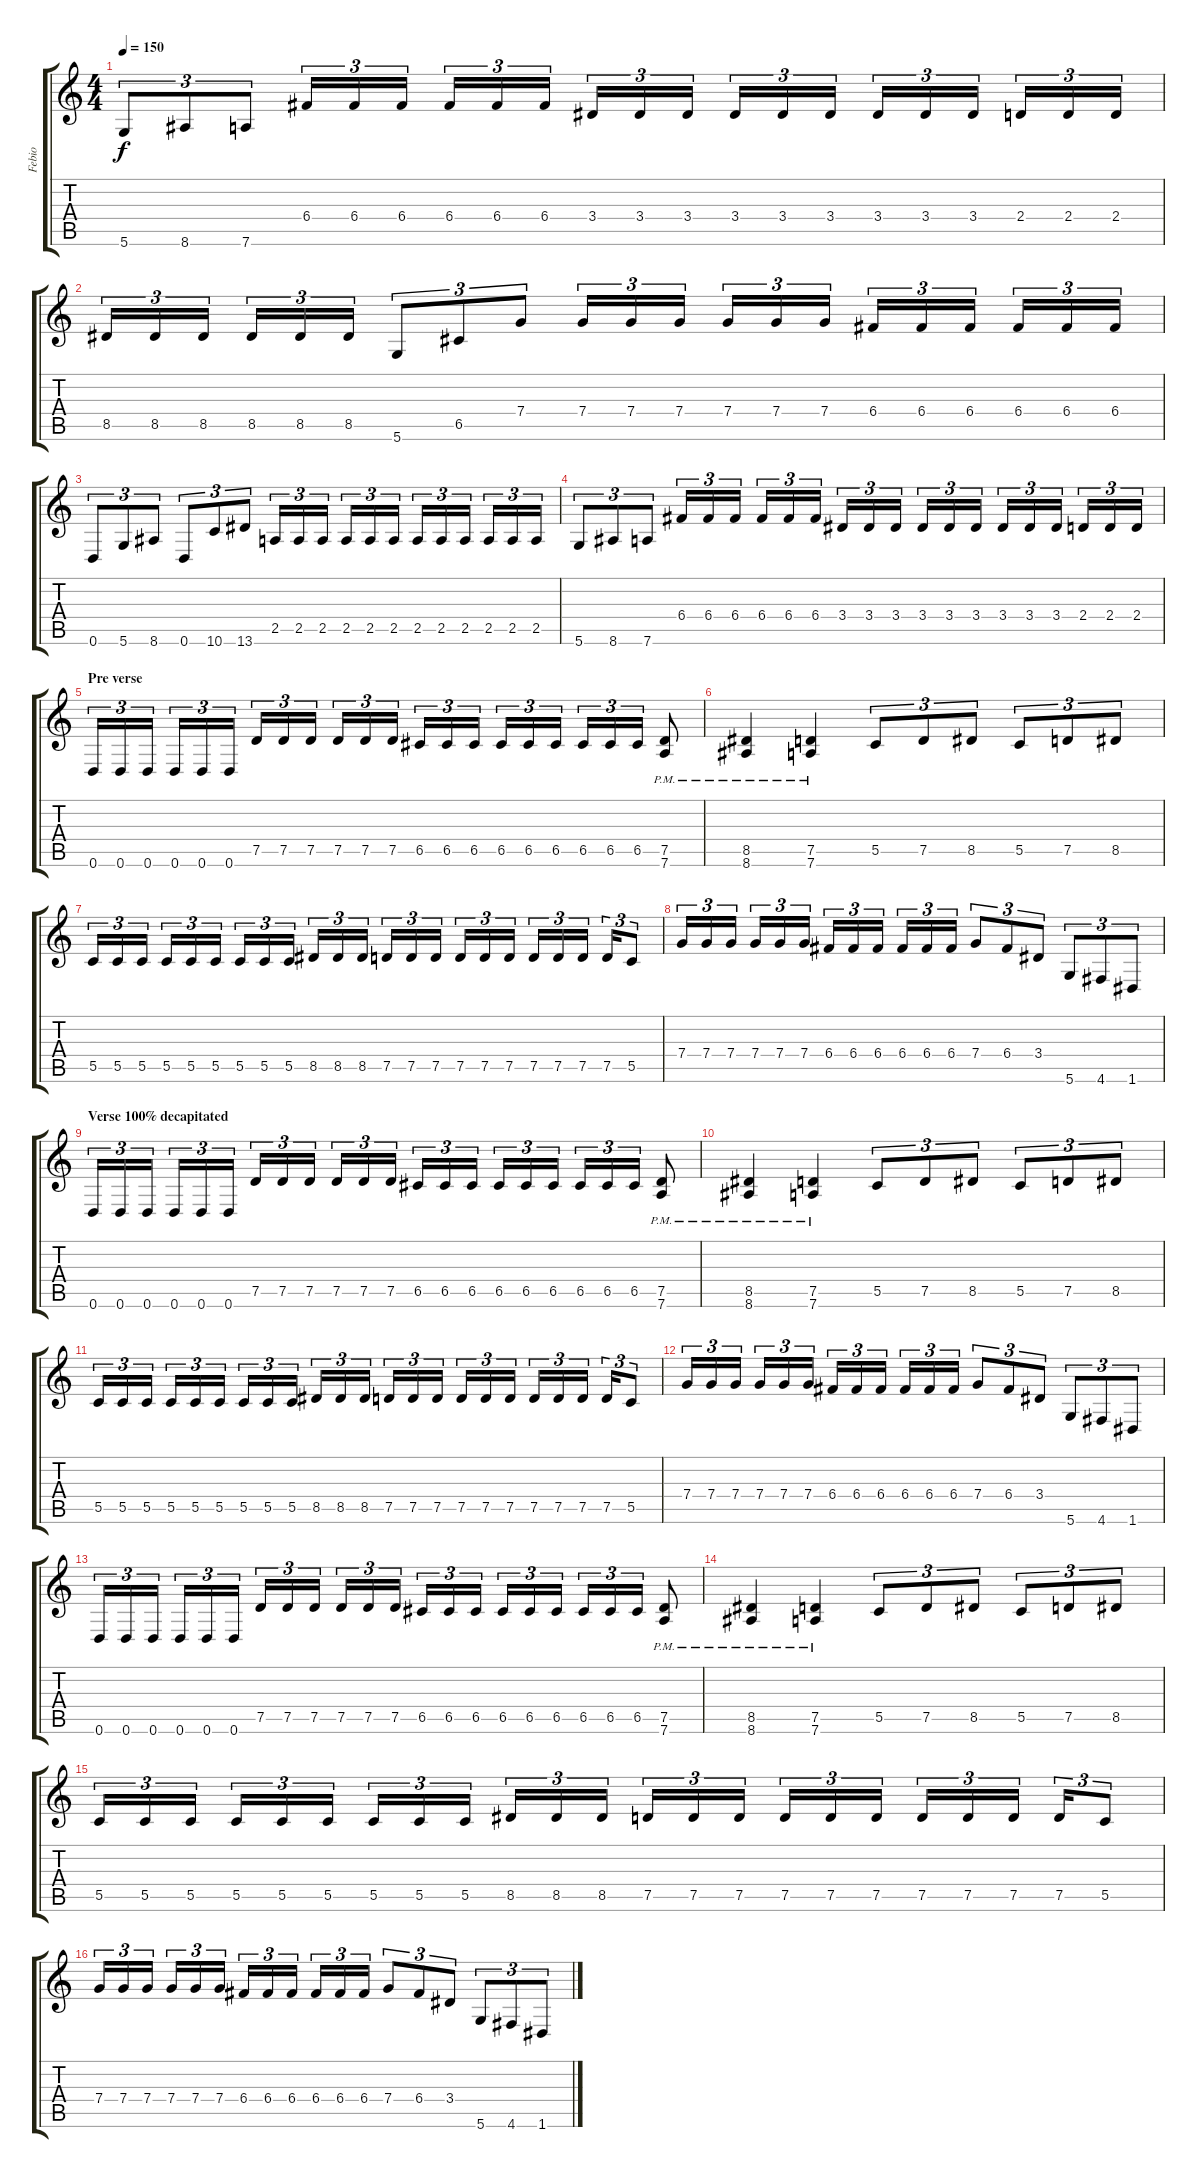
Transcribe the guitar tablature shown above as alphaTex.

\track ("Febio" "Febio") {instrument distortionguitar}
\staff {score tabs}
\tuning (D4 A3 F3 C3 G2 D2) {hide}
\ts (4 4)
\tempo 150
\clef g2
\ks c
5.6.8{tu (3 2) dy f} 8.6.8{tu (3 2)} 7.6.8{tu (3 2)} 6.4.16{tu (3 2)} 6.4.16{tu (3 2)} 6.4.16{tu (3 2) beam splitsecondary} 6.4.16{tu (3 2)} 6.4.16{tu (3 2)} 6.4.16{tu (3 2)} 3.4.16{tu (3 2)} 3.4.16{tu (3 2)} 3.4.16{tu (3 2) beam splitsecondary} 3.4.16{tu (3 2)} 3.4.16{tu (3 2)} 3.4.16{tu (3 2)} 3.4.16{tu (3 2)} 3.4.16{tu (3 2)} 3.4.16{tu (3 2) beam splitsecondary} 2.4.16{tu (3 2)} 2.4.16{tu (3 2)} 2.4.16{tu (3 2)} |
8.5.16{tu (3 2)} 8.5.16{tu (3 2)} 8.5.16{tu (3 2) beam splitsecondary} 8.5.16{tu (3 2)} 8.5.16{tu (3 2)} 8.5.16{tu (3 2)} 5.6.8{tu (3 2)} 6.5.8{tu (3 2)} 7.4.8{tu (3 2)} 7.4.16{tu (3 2)} 7.4.16{tu (3 2)} 7.4.16{tu (3 2) beam splitsecondary} 7.4.16{tu (3 2)} 7.4.16{tu (3 2)} 7.4.16{tu (3 2)} 6.4.16{tu (3 2)} 6.4.16{tu (3 2)} 6.4.16{tu (3 2) beam splitsecondary} 6.4.16{tu (3 2)} 6.4.16{tu (3 2)} 6.4.16{tu (3 2)} |
0.6.8{tu (3 2)} 5.6.8{tu (3 2)} 8.6.8{tu (3 2)} 0.6.8{tu (3 2)} 10.6.8{tu (3 2)} 13.6.8{tu (3 2)} 2.5.16{tu (3 2)} 2.5.16{tu (3 2)} 2.5.16{tu (3 2) beam splitsecondary} 2.5.16{tu (3 2)} 2.5.16{tu (3 2)} 2.5.16{tu (3 2)} 2.5.16{tu (3 2)} 2.5.16{tu (3 2)} 2.5.16{tu (3 2) beam splitsecondary} 2.5.16{tu (3 2)} 2.5.16{tu (3 2)} 2.5.16{tu (3 2)} |
5.6.8{tu (3 2)} 8.6.8{tu (3 2)} 7.6.8{tu (3 2)} 6.4.16{tu (3 2)} 6.4.16{tu (3 2)} 6.4.16{tu (3 2) beam splitsecondary} 6.4.16{tu (3 2)} 6.4.16{tu (3 2)} 6.4.16{tu (3 2)} 3.4.16{tu (3 2)} 3.4.16{tu (3 2)} 3.4.16{tu (3 2) beam splitsecondary} 3.4.16{tu (3 2)} 3.4.16{tu (3 2)} 3.4.16{tu (3 2)} 3.4.16{tu (3 2)} 3.4.16{tu (3 2)} 3.4.16{tu (3 2) beam splitsecondary} 2.4.16{tu (3 2)} 2.4.16{tu (3 2)} 2.4.16{tu (3 2)} |
\section ("" "Pre verse")
0.6.16{tu (3 2)} 0.6.16{tu (3 2)} 0.6.16{tu (3 2) beam splitsecondary} 0.6.16{tu (3 2)} 0.6.16{tu (3 2)} 0.6.16{tu (3 2)} 7.5.16{tu (3 2)} 7.5.16{tu (3 2)} 7.5.16{tu (3 2) beam splitsecondary} 7.5.16{tu (3 2)} 7.5.16{tu (3 2)} 7.5.16{tu (3 2)} 6.5.16{tu (3 2)} 6.5.16{tu (3 2)} 6.5.16{tu (3 2) beam splitsecondary} 6.5.16{tu (3 2)} 6.5.16{tu (3 2)} 6.5.16{tu (3 2)} 6.5.16{tu (3 2)} 6.5.16{tu (3 2)} 6.5.16{tu (3 2)} (7.5{pm} 7.6{pm}).8 |
(8.5{pm} 8.6{pm}).4 (7.5{pm} 7.6{pm}).4 5.5.8{tu (3 2)} 7.5.8{tu (3 2)} 8.5.8{tu (3 2)} 5.5.8{tu (3 2)} 7.5.8{tu (3 2)} 8.5.8{tu (3 2)} |
5.5.16{tu (3 2)} 5.5.16{tu (3 2)} 5.5.16{tu (3 2) beam splitsecondary} 5.5.16{tu (3 2)} 5.5.16{tu (3 2)} 5.5.16{tu (3 2)} 5.5.16{tu (3 2)} 5.5.16{tu (3 2)} 5.5.16{tu (3 2) beam splitsecondary} 8.5.16{tu (3 2)} 8.5.16{tu (3 2)} 8.5.16{tu (3 2)} 7.5.16{tu (3 2)} 7.5.16{tu (3 2)} 7.5.16{tu (3 2) beam splitsecondary} 7.5.16{tu (3 2)} 7.5.16{tu (3 2)} 7.5.16{tu (3 2)} 7.5.16{tu (3 2)} 7.5.16{tu (3 2)} 7.5.16{tu (3 2) beam splitsecondary} 7.5.16{tu (3 2)} 5.5.8{tu (3 2)} |
7.4.16{tu (3 2)} 7.4.16{tu (3 2)} 7.4.16{tu (3 2) beam splitsecondary} 7.4.16{tu (3 2)} 7.4.16{tu (3 2)} 7.4.16{tu (3 2)} 6.4.16{tu (3 2)} 6.4.16{tu (3 2)} 6.4.16{tu (3 2) beam splitsecondary} 6.4.16{tu (3 2)} 6.4.16{tu (3 2)} 6.4.16{tu (3 2)} 7.4.8{tu (3 2)} 6.4.8{tu (3 2)} 3.4.8{tu (3 2)} 5.6.8{tu (3 2)} 4.6.8{tu (3 2)} 1.6.8{tu (3 2)} |
\section ("" "Verse 100% decapitated")
0.6.16{tu (3 2)} 0.6.16{tu (3 2)} 0.6.16{tu (3 2) beam splitsecondary} 0.6.16{tu (3 2)} 0.6.16{tu (3 2)} 0.6.16{tu (3 2)} 7.5.16{tu (3 2)} 7.5.16{tu (3 2)} 7.5.16{tu (3 2) beam splitsecondary} 7.5.16{tu (3 2)} 7.5.16{tu (3 2)} 7.5.16{tu (3 2)} 6.5.16{tu (3 2)} 6.5.16{tu (3 2)} 6.5.16{tu (3 2) beam splitsecondary} 6.5.16{tu (3 2)} 6.5.16{tu (3 2)} 6.5.16{tu (3 2)} 6.5.16{tu (3 2)} 6.5.16{tu (3 2)} 6.5.16{tu (3 2)} (7.5{pm} 7.6{pm}).8 |
(8.5{pm} 8.6{pm}).4 (7.5{pm} 7.6{pm}).4 5.5.8{tu (3 2)} 7.5.8{tu (3 2)} 8.5.8{tu (3 2)} 5.5.8{tu (3 2)} 7.5.8{tu (3 2)} 8.5.8{tu (3 2)} |
5.5.16{tu (3 2)} 5.5.16{tu (3 2)} 5.5.16{tu (3 2) beam splitsecondary} 5.5.16{tu (3 2)} 5.5.16{tu (3 2)} 5.5.16{tu (3 2)} 5.5.16{tu (3 2)} 5.5.16{tu (3 2)} 5.5.16{tu (3 2) beam splitsecondary} 8.5.16{tu (3 2)} 8.5.16{tu (3 2)} 8.5.16{tu (3 2)} 7.5.16{tu (3 2)} 7.5.16{tu (3 2)} 7.5.16{tu (3 2) beam splitsecondary} 7.5.16{tu (3 2)} 7.5.16{tu (3 2)} 7.5.16{tu (3 2)} 7.5.16{tu (3 2)} 7.5.16{tu (3 2)} 7.5.16{tu (3 2) beam splitsecondary} 7.5.16{tu (3 2)} 5.5.8{tu (3 2)} |
7.4.16{tu (3 2)} 7.4.16{tu (3 2)} 7.4.16{tu (3 2) beam splitsecondary} 7.4.16{tu (3 2)} 7.4.16{tu (3 2)} 7.4.16{tu (3 2)} 6.4.16{tu (3 2)} 6.4.16{tu (3 2)} 6.4.16{tu (3 2) beam splitsecondary} 6.4.16{tu (3 2)} 6.4.16{tu (3 2)} 6.4.16{tu (3 2)} 7.4.8{tu (3 2)} 6.4.8{tu (3 2)} 3.4.8{tu (3 2)} 5.6.8{tu (3 2)} 4.6.8{tu (3 2)} 1.6.8{tu (3 2)} |
0.6.16{tu (3 2)} 0.6.16{tu (3 2)} 0.6.16{tu (3 2) beam splitsecondary} 0.6.16{tu (3 2)} 0.6.16{tu (3 2)} 0.6.16{tu (3 2)} 7.5.16{tu (3 2)} 7.5.16{tu (3 2)} 7.5.16{tu (3 2) beam splitsecondary} 7.5.16{tu (3 2)} 7.5.16{tu (3 2)} 7.5.16{tu (3 2)} 6.5.16{tu (3 2)} 6.5.16{tu (3 2)} 6.5.16{tu (3 2) beam splitsecondary} 6.5.16{tu (3 2)} 6.5.16{tu (3 2)} 6.5.16{tu (3 2)} 6.5.16{tu (3 2)} 6.5.16{tu (3 2)} 6.5.16{tu (3 2)} (7.5{pm} 7.6{pm}).8 |
(8.5{pm} 8.6{pm}).4 (7.5{pm} 7.6{pm}).4 5.5.8{tu (3 2)} 7.5.8{tu (3 2)} 8.5.8{tu (3 2)} 5.5.8{tu (3 2)} 7.5.8{tu (3 2)} 8.5.8{tu (3 2)} |
5.5.16{tu (3 2)} 5.5.16{tu (3 2)} 5.5.16{tu (3 2) beam splitsecondary} 5.5.16{tu (3 2)} 5.5.16{tu (3 2)} 5.5.16{tu (3 2)} 5.5.16{tu (3 2)} 5.5.16{tu (3 2)} 5.5.16{tu (3 2) beam splitsecondary} 8.5.16{tu (3 2)} 8.5.16{tu (3 2)} 8.5.16{tu (3 2)} 7.5.16{tu (3 2)} 7.5.16{tu (3 2)} 7.5.16{tu (3 2) beam splitsecondary} 7.5.16{tu (3 2)} 7.5.16{tu (3 2)} 7.5.16{tu (3 2)} 7.5.16{tu (3 2)} 7.5.16{tu (3 2)} 7.5.16{tu (3 2) beam splitsecondary} 7.5.16{tu (3 2)} 5.5.8{tu (3 2)} |
7.4.16{tu (3 2)} 7.4.16{tu (3 2)} 7.4.16{tu (3 2) beam splitsecondary} 7.4.16{tu (3 2)} 7.4.16{tu (3 2)} 7.4.16{tu (3 2)} 6.4.16{tu (3 2)} 6.4.16{tu (3 2)} 6.4.16{tu (3 2) beam splitsecondary} 6.4.16{tu (3 2)} 6.4.16{tu (3 2)} 6.4.16{tu (3 2)} 7.4.8{tu (3 2)} 6.4.8{tu (3 2)} 3.4.8{tu (3 2)} 5.6.8{tu (3 2)} 4.6.8{tu (3 2)} 1.6.8{tu (3 2)}
